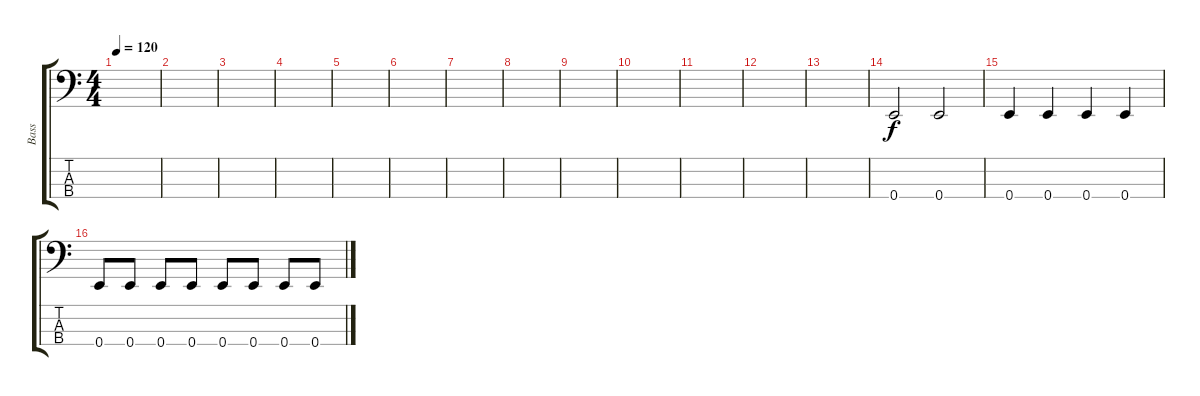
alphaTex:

\track ("Bass" "Bass") {instrument electricbassfinger}
\staff {score tabs}
\tuning (G2 D2 A1 E1) {hide}
\ts (4 4)
\tempo 120
\clef f4
\ks c
|
|
|
|
|
|
|
|
|
|
|
|
|
0.4.2 0.4.2 |
0.4.4 0.4.4 0.4.4 0.4.4 |
0.4.8 0.4.8 0.4.8 0.4.8 0.4.8 0.4.8 0.4.8 0.4.8
